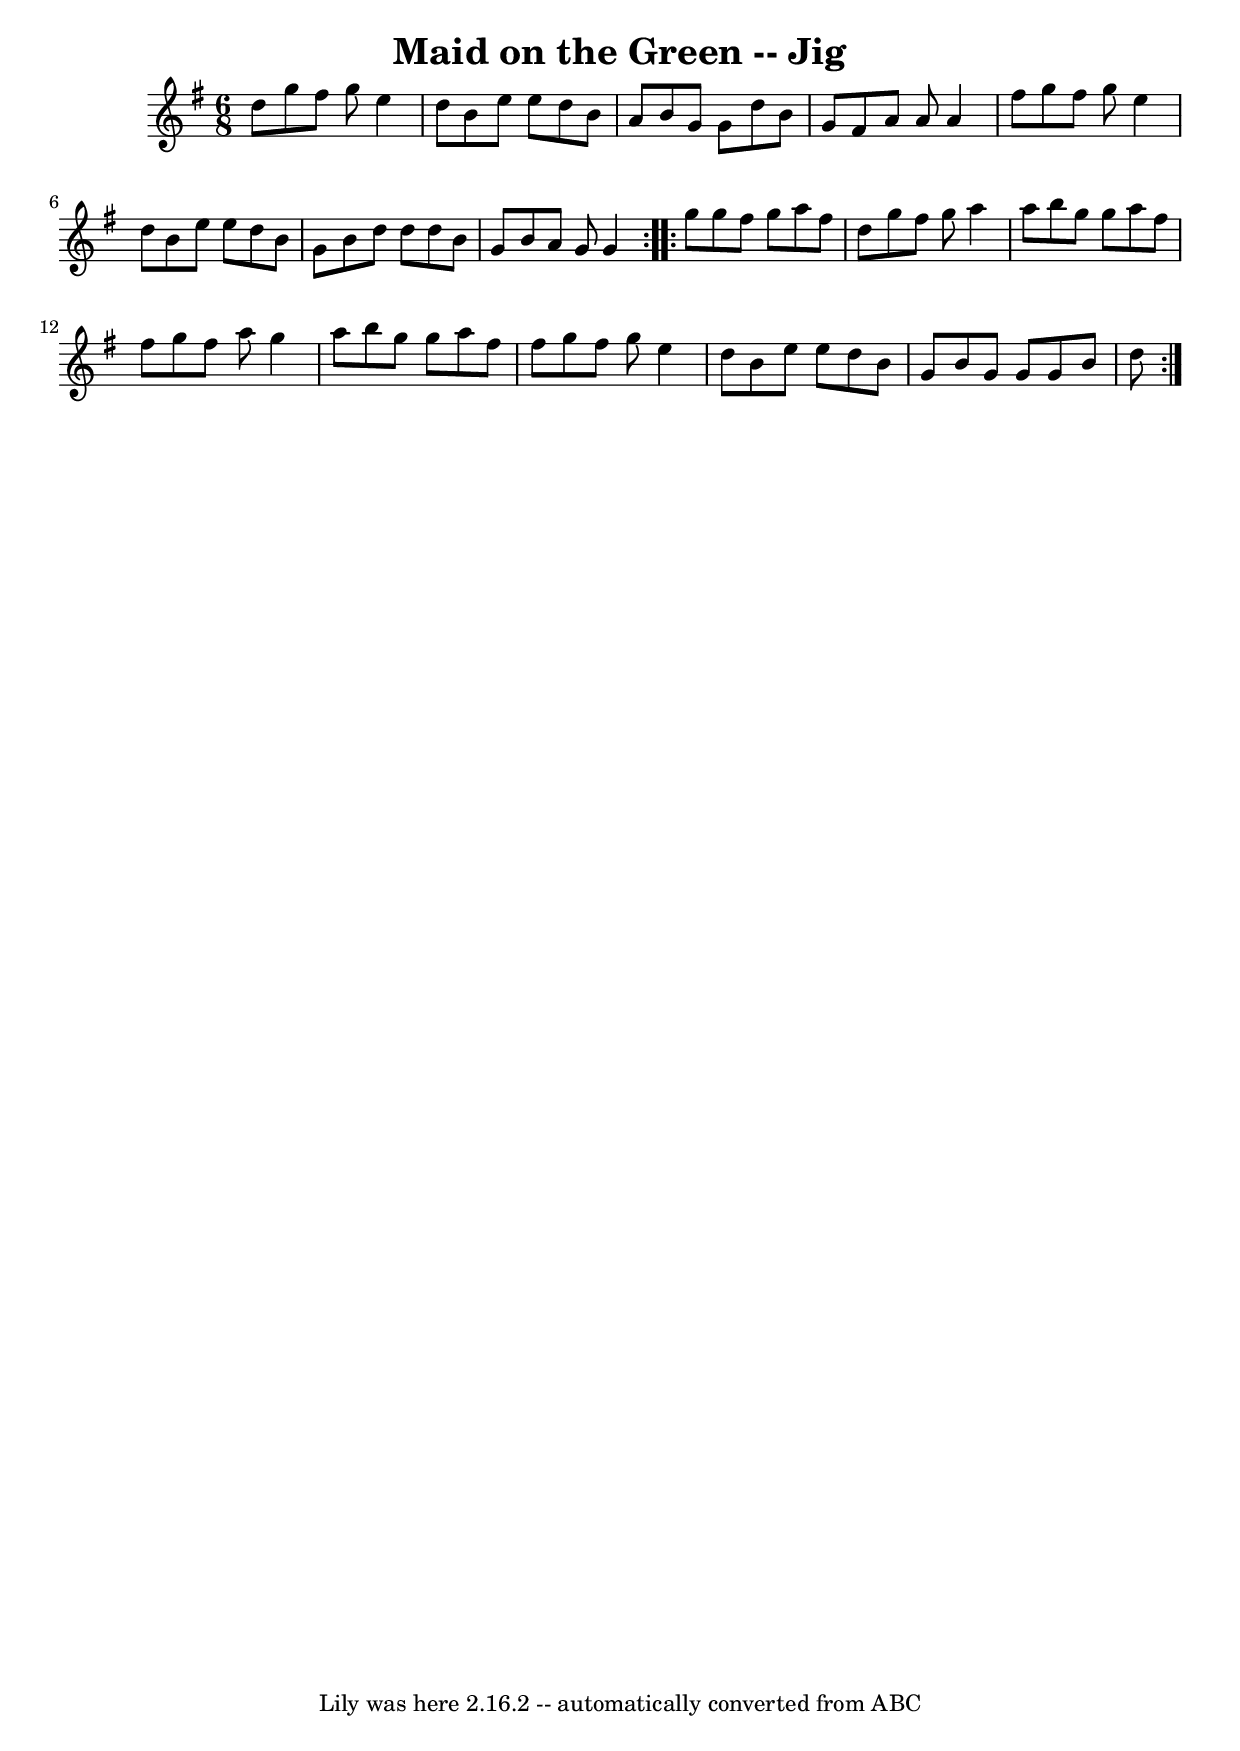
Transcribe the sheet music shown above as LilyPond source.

\version "2.16.2"
\include "Mammoth.ily"
\header {
	%% book = "Ryan's Mammoth Collection"
	crossRefNumber = "1"
	footnotes = "\\\\111 624"
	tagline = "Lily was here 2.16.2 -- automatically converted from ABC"
	title = "Maid on the Green -- Jig"
}
voicedefault =  {


\repeat volta 2 {
\time 6/8 
\key g \major d''8  |
 g''8 fis''8 g''8 e''4    
d''8    |
 b'8 e''8 e''8 d''8 b'8 a'8    |
 b'8  
 g'8 g'8 d''8 b'8 g'8    |
 fis'8 a'8 a'8 a'4    
fis''8    |
 g''8 fis''8 g''8 e''4 d''8    |
 b'8 
 e''8 e''8 d''8 b'8 g'8    |
 b'8 d''8 d''8 d''8 
 b'8 g'8    |
 b'8 a'8 g'8 g'4  }     \repeat volta 2 {   
g''8  |
 g''8 fis''8 g''8 a''8 fis''8 d''8    |
 
 g''8 fis''8 g''8 a''4 a''8    |
 b''8 g''8 g''8    
a''8 fis''8 fis''8    |
 g''8 fis''8 a''8 g''4 a''8   
 |
 b''8 g''8 g''8 a''8 fis''8 fis''8    |
   
g''8 fis''8 g''8 e''4 d''8    |
 b'8 e''8 e''8    
d''8 b'8 g'8    |
 b'8 g'8 g'8 g'8 b'8 d''8    }   
}

\score{
    <<

	\context Staff="default"
	{
	    \voicedefault 
	}

    >>
	\layout {
	}
	\midi {}
}
